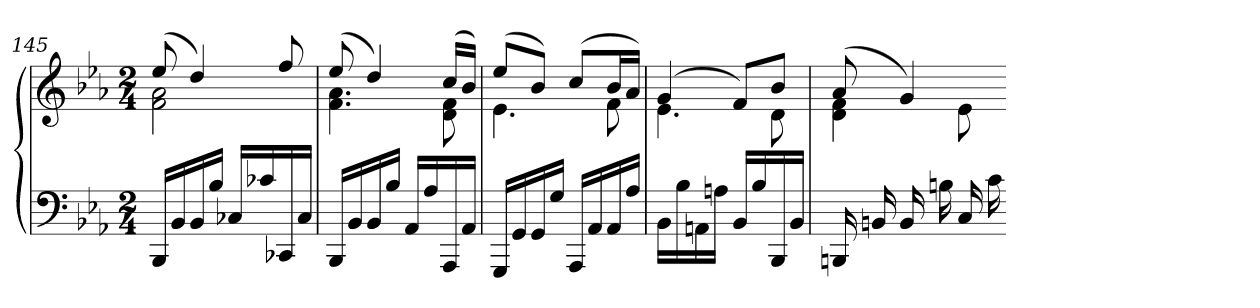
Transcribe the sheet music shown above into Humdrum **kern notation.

**kern	**kern
*part1	*part1
*staff2	*staff1
*clefF4	*clefG2
*k[b-e-a-]	*k[b-e-a-]
*E-:	*E-:
*M2/4	*M2/4
=145	=145
*	*^
16BBB-LL	(8ee-	2f 2a-
16BB-	.	.
16BB-	4dd)	.
16B-JJ	.	.
16C-XLL	.	.
16c-X	.	.
16CC-X	8ff	.
16C-JJ	.	.
=146	=146	=146
16BBB-LL	(8ee-	4.f 4.a-
16BB-	.	.
16BB-	4dd)	.
16B-JJ	.	.
16AA-LL	.	.
16A-	.	.
16AAA-	(16ccLL	8d 8f
16AA-JJ	16b-JJ)	.
=147	=147	=147
16GGGLL	(8ee-L	4.e-
16GG	.	.
16GG	8b-J)	.
16GJJ	.	.
16AAA-LL	(8ccL	.
16AA-	.	.
16AA-	16b-L	8f
16A-JJ	16a-JJ)	.
=148	=148	=148
16BB-LL	(4g	4.e-
16B-	.	.
16AAn	.	.
16AnJJ	.	.
16BB-LL	8fL)	.
16B-	.	.
16BBB-	8b-J	8d
16BB-JJ	.	.
=149	=149	=149
16BBBn	(8a-	4d 4f
16BBn	.	.
16BB	4g)	.
16Bn	.	.
16C	.	8e-
16c	.	.
*	*v	*v
=-	=-
*-	*-
